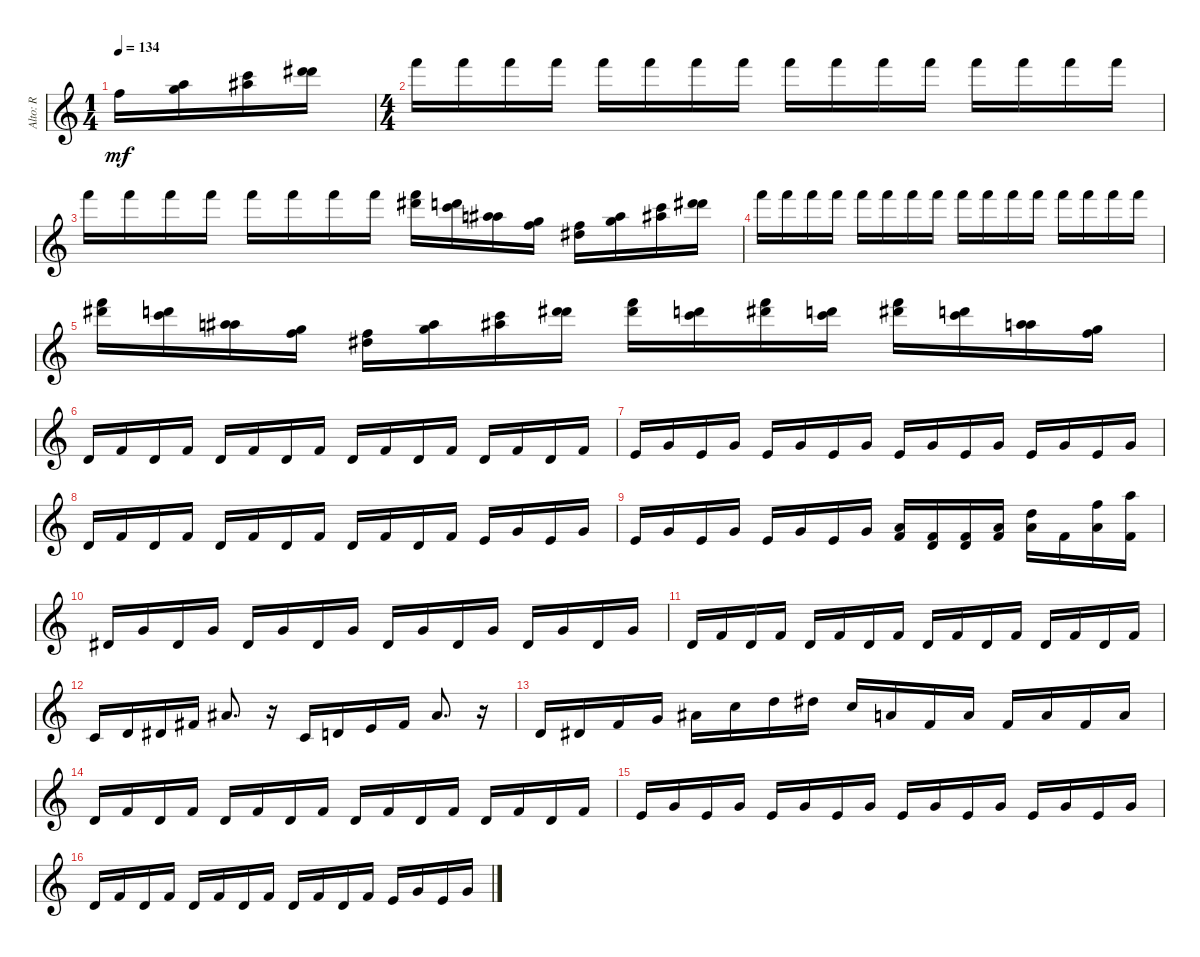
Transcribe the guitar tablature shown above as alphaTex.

\track ("Alto: R" "Alto: R") {instrument acousticgrandpiano}
\staff {score}
\tuning (E4 B3 G3 D3 A2 E2 B1) {hide}
\ts (1 4)
\tempo 134
\clef g2
\ks c
13.1.16{dy mf instrument acousticgrandpiano} (15.1 22.2).16 (18.1 25.2).16 (22.1 28.2).16 |
\ts (4 4)
25.1.16 25.1.16 25.1.16 25.1.16 25.1.16 25.1.16 25.1.16 25.1.16 25.1.16 25.1.16 25.1.16 25.1.16 25.1.16 25.1.16 25.1.16 25.1.16 |
25.1.16 25.1.16 25.1.16 25.1.16 25.1.16 25.1.16 25.1.16 25.1.16 (25.1 28.2).16 (22.1 25.2).16 (18.1 22.2).16 (15.1 18.2).16 (11.1 18.2).16 (15.1 22.2).16 (18.1 25.2).16 (22.1 28.2).16 |
25.1.16 25.1.16 25.1.16 25.1.16 25.1.16 25.1.16 25.1.16 25.1.16 25.1.16 25.1.16 25.1.16 25.1.16 25.1.16 25.1.16 25.1.16 25.1.16 |
(25.1 28.2).16 (22.1 25.2).16 (18.1 22.2).16 (15.1 18.2).16 (11.1 18.2).16 (15.1 22.2).16 (18.1 25.2).16 (22.1 28.2).16 (25.1 28.2).16 (22.1 25.2).16 (25.1 28.2).16 (22.1 25.2).16 (25.1 28.2).16 (22.1 25.2).16 (18.1 22.2).16 (15.1 18.2).16 |
3.2.16 1.1.16 3.2.16 1.1.16 3.2.16 1.1.16 3.2.16 1.1.16 3.2.16 1.1.16 3.2.16 1.1.16 3.2.16 1.1.16 3.2.16 1.1.16 |
0.1.16 3.1.16 0.1.16 3.1.16 0.1.16 3.1.16 0.1.16 3.1.16 0.1.16 3.1.16 0.1.16 3.1.16 0.1.16 3.1.16 0.1.16 3.1.16 |
3.2.16 1.1.16 3.2.16 1.1.16 3.2.16 1.1.16 3.2.16 1.1.16 3.2.16 1.1.16 3.2.16 1.1.16 0.1.16 3.1.16 0.1.16 3.1.16 |
0.1.16 3.1.16 0.1.16 3.1.16 0.1.16 3.1.16 0.1.16 3.1.16 (1.1 10.2).16 (1.1 3.2).16 (1.1 3.2).16 (1.1 10.2).16 (5.1 15.2).16 1.1.16 (5.1 18.2).16 (1.1 22.2).16 |
4.2.16 3.1.16 4.2.16 3.1.16 4.2.16 3.1.16 4.2.16 3.1.16 4.2.16 3.1.16 4.2.16 3.1.16 4.2.16 3.1.16 4.2.16 3.1.16 |
3.2.16 1.1.16 3.2.16 1.1.16 3.2.16 1.1.16 3.2.16 1.1.16 3.2.16 1.1.16 3.2.16 1.1.16 3.2.16 1.1.16 3.2.16 1.1.16 |
1.2.16 3.2.16 4.2.16 2.1.16 6.1.8{d} r.16 1.2.16 3.2.16 0.1.16 2.1.16 6.1.8{d} r.16 |
3.2.16 4.2.16 1.1.16 3.1.16 6.1.16 8.1.16 10.1.16 11.1.16 8.1.16 5.1.16 1.1.16 5.1.16 1.1.16 5.1.16 1.1.16 5.1.16 |
3.2.16 1.1.16 3.2.16 1.1.16 3.2.16 1.1.16 3.2.16 1.1.16 3.2.16 1.1.16 3.2.16 1.1.16 3.2.16 1.1.16 3.2.16 1.1.16 |
0.1.16 3.1.16 0.1.16 3.1.16 0.1.16 3.1.16 0.1.16 3.1.16 0.1.16 3.1.16 0.1.16 3.1.16 0.1.16 3.1.16 0.1.16 3.1.16 |
3.2.16 1.1.16 3.2.16 1.1.16 3.2.16 1.1.16 3.2.16 1.1.16 3.2.16 1.1.16 3.2.16 1.1.16 0.1.16 3.1.16 0.1.16 3.1.16
